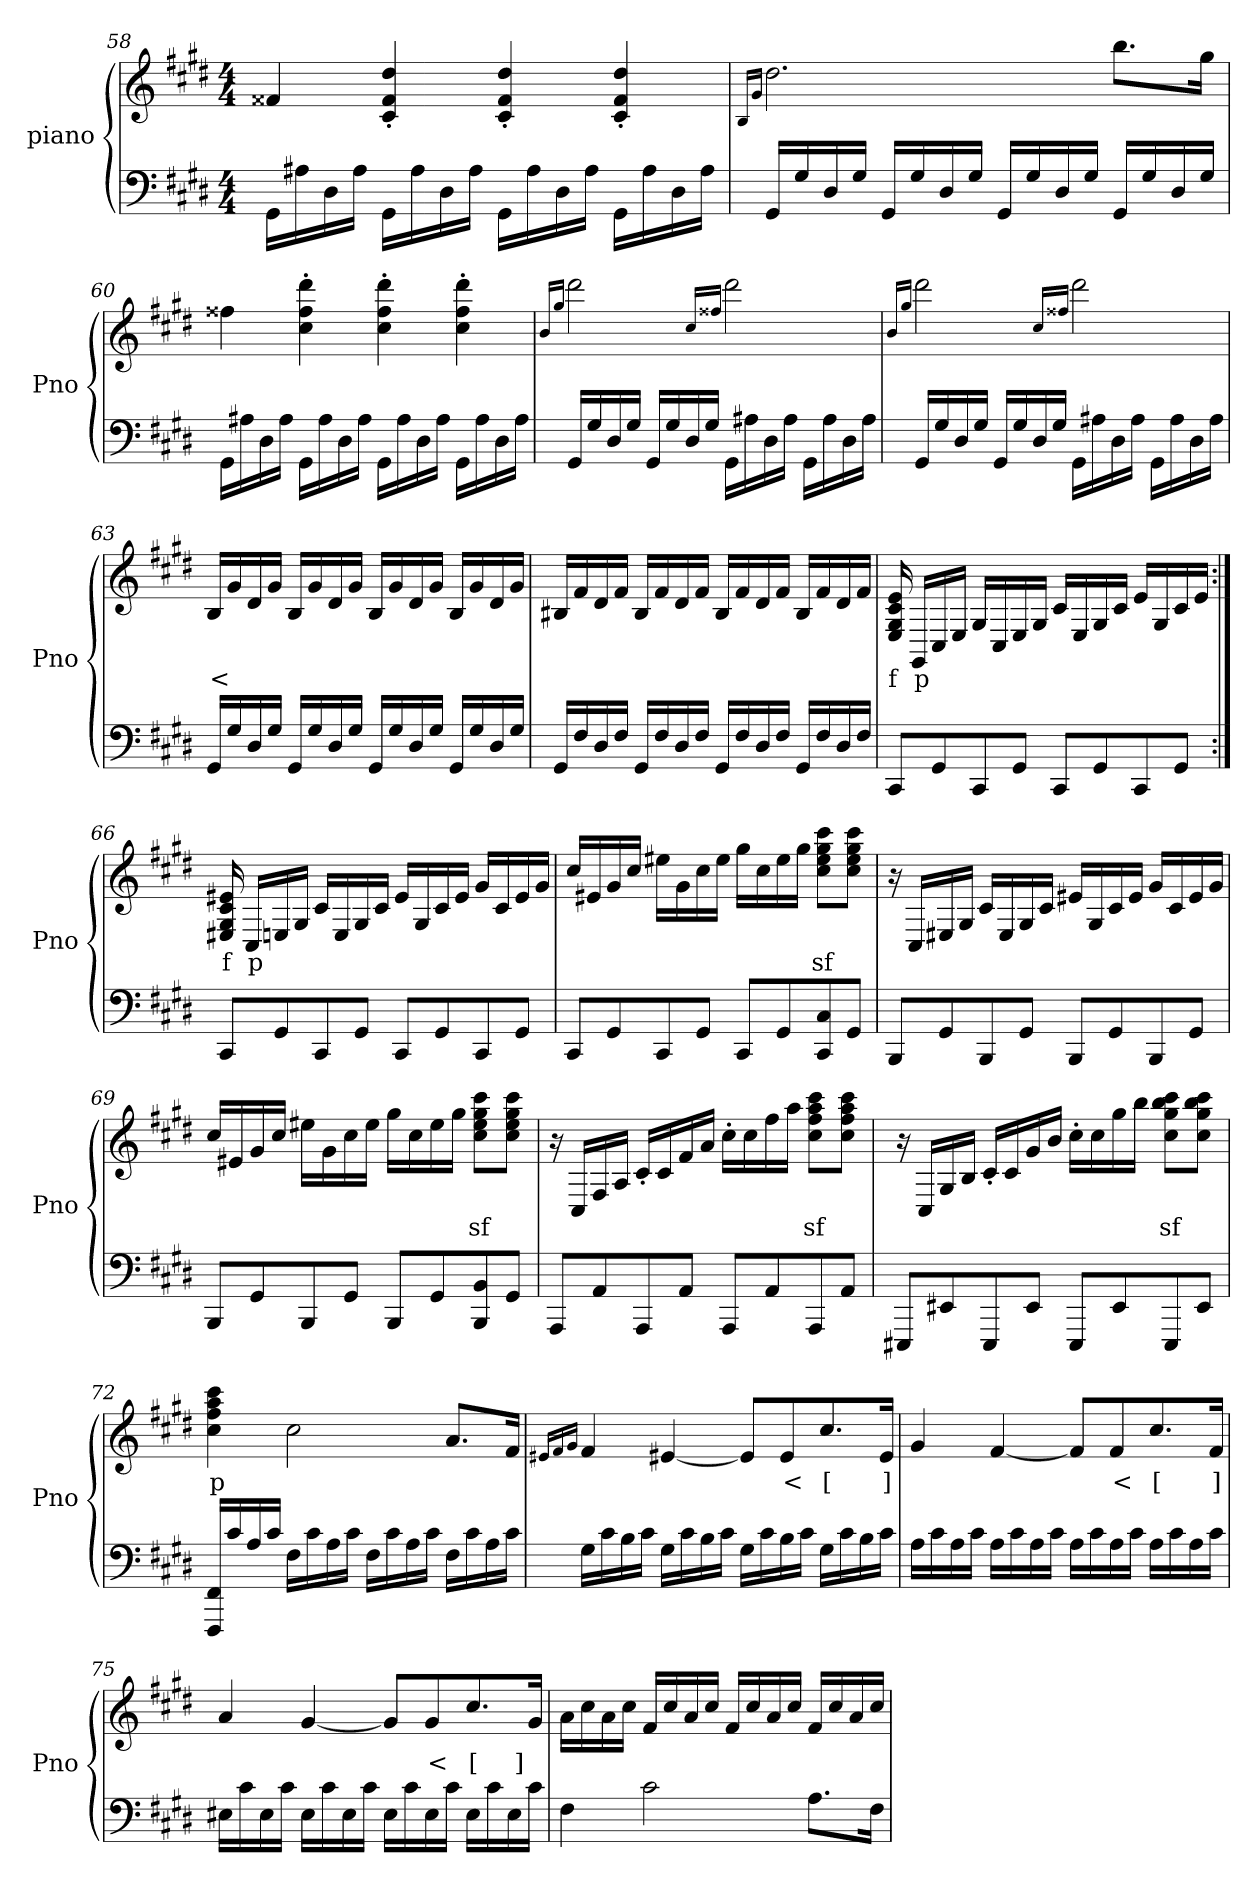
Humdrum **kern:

**kern	**kern	**text
*part2	*part1	*part1
*staff2	*staff1	*staff1
*I"piano	*I"piano	*
*I'Pno	*I'Pno	*
*clefF4	*clefG2	*
*k[f#c#g#d#]	*k[f#c#g#d#]	*
*c#:	*c#:	*
*M4/4	*M4/4	*
=58	=58	=58
16GG#\LL	4f##X/	.
16A#X\	.	.
16D#\	.	.
16A#\JJ	.	.
16GG#\LL	4c#/' 4f##/' 4dd#/'	.
16A#\	.	.
16D#\	.	.
16A#\JJ	.	.
16GG#\LL	4c#/' 4f##/' 4dd#/'	.
16A#\	.	.
16D#\	.	.
16A#\JJ	.	.
16GG#\LL	4c#/' 4f##/' 4dd#/'	.
16A#\	.	.
16D#\	.	.
16A#\JJ	.	.
=59	=59	=59
.	16qB/LL	.
.	16qg#/JJ	.
16GG#/LL	2.dd#\	.
16G#/	.	.
16D#/	.	.
16G#/JJ	.	.
16GG#/LL	.	.
16G#/	.	.
16D#/	.	.
16G#/JJ	.	.
16GG#/LL	.	.
16G#/	.	.
16D#/	.	.
16G#/JJ	.	.
16GG#/LL	8.bb\L	.
16G#/	.	.
16D#/	.	.
16G#/JJ	16gg#\Jk	.
!!LO:LB:g=z
=60	=60	=60
16GG#\LL	4ff##X\	.
16A#X\	.	.
16D#\	.	.
16A#\JJ	.	.
16GG#\LL	4cc#\' 4ff##\' 4ddd#\'	.
16A#\	.	.
16D#\	.	.
16A#\JJ	.	.
16GG#\LL	4cc#\' 4ff##\' 4ddd#\'	.
16A#\	.	.
16D#\	.	.
16A#\JJ	.	.
16GG#\LL	4cc#\' 4ff##\' 4ddd#\'	.
16A#\	.	.
16D#\	.	.
16A#\JJ	.	.
=61	=61	=61
.	16qb/LL	.
.	16qgg#/JJ	.
16GG#/LL	2ddd#\	.
16G#/	.	.
16D#/	.	.
16G#/JJ	.	.
16GG#/LL	.	.
16G#/	.	.
16D#/	.	.
16G#/JJ	.	.
.	16qcc#/LL	.
.	16qff##X/JJ	.
16GG#\LL	2ddd#\	.
16A#X\	.	.
16D#\	.	.
16A#\JJ	.	.
16GG#\LL	.	.
16A#\	.	.
16D#\	.	.
16A#\JJ	.	.
=62	=62	=62
.	16qb/LL	.
.	16qgg#/JJ	.
16GG#/LL	2ddd#\	.
16G#/	.	.
16D#/	.	.
16G#/JJ	.	.
16GG#/LL	.	.
16G#/	.	.
16D#/	.	.
16G#/JJ	.	.
.	16qcc#/LL	.
.	16qff##X/JJ	.
16GG#\LL	2ddd#\	.
16A#X\	.	.
16D#\	.	.
16A#\JJ	.	.
16GG#\LL	.	.
16A#\	.	.
16D#\	.	.
16A#\JJ	.	.
!!LO:LB:g=z
=63	=63	=63
16GG#/LL	16B/LL	<
16G#/	16g#/	.
16D#/	16d#/	.
16G#/JJ	16g#/JJ	.
16GG#/LL	16B/LL	.
16G#/	16g#/	.
16D#/	16d#/	.
16G#/JJ	16g#/JJ	.
16GG#/LL	16B/LL	.
16G#/	16g#/	.
16D#/	16d#/	.
16G#/JJ	16g#/JJ	.
16GG#/LL	16B/LL	.
16G#/	16g#/	.
16D#/	16d#/	.
16G#/JJ	16g#/JJ	.
=64	=64	=64
16GG#/LL	16B#X/LL	.
16F#/	16f#/	.
16D#/	16d#/	.
16F#/JJ	16f#/JJ	.
16GG#/LL	16B#/LL	.
16F#/	16f#/	.
16D#/	16d#/	.
16F#/JJ	16f#/JJ	.
16GG#/LL	16B#/LL	.
16F#/	16f#/	.
16D#/	16d#/	.
16F#/JJ	16f#/JJ	.
16GG#/LL	16B#/LL	.
16F#/	16f#/	.
16D#/	16d#/	.
16F#/JJ	16f#/JJ	.
=65	=65	=65
8CC#/L	16E/ 16G#/ 16c#/ 16e/	f
.	16GG#/LL	p
8GG#/	16C#/	.
.	16E/JJ	.
8CC#/	16G#/LL	.
.	16C#/	.
8GG#/J	16E/	.
.	16G#/JJ	.
8CC#/L	16c#/LL	.
.	16E/	.
8GG#/	16G#/	.
.	16c#/JJ	.
8CC#/	16e/LL	.
.	16G#/	.
8GG#/J	16c#/	.
.	16e/JJ	.
!!LO:PB:g=z
=66:|!	=66:|!	=66:|!
8CC#/L	16E#X/ 16G#/ 16c#/ 16e#X/	f
.	16C#/LL	p
8GG#/	16En/	.
.	16G#/JJ	.
8CC#/	16c#/LL	.
.	16E/	.
8GG#/J	16G#/	.
.	16c#/JJ	.
8CC#/L	16e#/LL	.
.	16G#/	.
8GG#/	16c#/	.
.	16e#/JJ	.
8CC#/	16g#/LL	.
.	16c#/	.
8GG#/J	16e#/	.
.	16g#/JJ	.
=67	=67	=67
8CC#/L	16cc#/LL	.
.	16e#X/	.
8GG#/	16g#/	.
.	16cc#/JJ	.
8CC#/	16ee#X\LL	.
.	16g#\	.
8GG#/J	16cc#\	.
.	16ee#\JJ	.
8CC#/L	16gg#\LL	.
.	16cc#\	.
8GG#/	16ee#\	.
.	16gg#\JJ	.
8CC#/ 8C#/	8cc#\ 8ee#\ 8gg#\ 8ccc#\L	sf
8GG#/J	8cc#\ 8ee#\ 8gg#\ 8ccc#\J	.
=68	=68	=68
8BBB/L	16r	.
.	16C#/LL	.
8GG#/	16E#X/	.
.	16G#/JJ	.
8BBB/	16c#/LL	.
.	16E#/	.
8GG#/J	16G#/	.
.	16c#/JJ	.
8BBB/L	16e#X/LL	.
.	16G#/	.
8GG#/	16c#/	.
.	16e#/JJ	.
8BBB/	16g#/LL	.
.	16c#/	.
8GG#/J	16e#/	.
.	16g#/JJ	.
!!LO:LB:g=z
=69	=69	=69
8BBB/L	16cc#/LL	.
.	16e#X/	.
8GG#/	16g#/	.
.	16cc#/JJ	.
8BBB/	16ee#X\LL	.
.	16g#\	.
8GG#/J	16cc#\	.
.	16ee#\JJ	.
8BBB/L	16gg#\LL	.
.	16cc#\	.
8GG#/	16ee#\	.
.	16gg#\JJ	.
8BBB/ 8BB/	8cc#\ 8ee#\ 8gg#\ 8ccc#\L	sf
8GG#/J	8cc#\ 8ee#\ 8gg#\ 8ccc#\J	.
=70	=70	=70
8AAA/L	16r	.
.	16C#/LL	.
8AA/	16F#/	.
.	16A/JJ	.
8AAA/	16c#'/LL	.
.	16c#/	.
8AA/J	16f#/	.
.	16a/JJ	.
8AAA/L	16cc#'\LL	.
.	16cc#\	.
8AA/	16ff#\	.
.	16aa\JJ	.
8AAA/	8cc#\ 8ff#\ 8aa\ 8ccc#\L	sf
8AA/J	8cc#\ 8ff#\ 8aa\ 8ccc#\J	.
=71	=71	=71
8EEE#X/L	16r	.
.	16C#/LL	.
8EE#X/	16G#/	.
.	16B/JJ	.
8EEE#/	16c#'/LL	.
.	16c#/	.
8EE#/J	16g#/	.
.	16b/JJ	.
8EEE#/L	16cc#'\LL	.
.	16cc#\	.
8EE#/	16gg#\	.
.	16bb\JJ	.
8EEE#/	8cc#\ 8gg#\ 8bb\ 8ccc#\L	sf
8EE#/J	8cc#\ 8gg#\ 8bb\ 8ccc#\J	.
!!LO:LB:g=z
=72	=72	=72
16FFF#/ 16FF#/LL	4cc#\ 4ff#\ 4aa\ 4ccc#\	p
16c#/	.	.
16A/	.	.
16c#/JJ	.	.
16F#\LL	2cc#\	.
16c#\	.	.
16A\	.	.
16c#\JJ	.	.
16F#\LL	.	.
16c#\	.	.
16A\	.	.
16c#\JJ	.	.
16F#\LL	8.a/L	.
16c#\	.	.
16A\	.	.
16c#\JJ	16f#/Jk	.
=73	=73	=73
.	16qe#X/LL	.
.	16qf#/	.
.	16qg#/JJ	.
16G#\LL	4f#/	.
16c#\	.	.
16B\	.	.
16c#\JJ	.	.
16G#\LL	[4e#/	.
16c#\	.	.
16B\	.	.
16c#\JJ	.	.
16G#\LL	8e#/L]	.
16c#\	.	.
16B\	8e#/	<
16c#\JJ	.	.
16G#\LL	8.cc#/	[
16c#\	.	.
16B\	.	.
16c#\JJ	16e#/Jk	]
=74	=74	=74
16A\LL	4g#/	.
16c#\	.	.
16A\	.	.
16c#\JJ	.	.
16A\LL	[4f#/	.
16c#\	.	.
16A\	.	.
16c#\JJ	.	.
16A\LL	8f#/L]	.
16c#\	.	.
16A\	8f#/	<
16c#\JJ	.	.
16A\LL	8.cc#/	[
16c#\	.	.
16A\	.	.
16c#\JJ	16f#/Jk	]
!!LO:LB:g=z
=75	=75	=75
16E#X\LL	4a/	.
16c#\	.	.
16E#\	.	.
16c#\JJ	.	.
16E#\LL	[4g#/	.
16c#\	.	.
16E#\	.	.
16c#\JJ	.	.
16E#\LL	8g#/L]	.
16c#\	.	.
16E#\	8g#/	<
16c#\JJ	.	.
16E#\LL	8.cc#/	[
16c#\	.	.
16E#\	.	.
16c#\JJ	16g#/Jk	]
=76	=76	=76
4F#\	16a\LL	.
.	16cc#\	.
.	16a\	.
.	16cc#\JJ	.
2c#\	16f#/LL	.
.	16cc#/	.
.	16a/	.
.	16cc#/JJ	.
.	16f#/LL	.
.	16cc#/	.
.	16a/	.
.	16cc#/JJ	.
8.A\L	16f#/LL	.
.	16cc#/	.
.	16a/	.
16F#\Jk	16cc#/JJ	.
=	=	=
*-	*-	*-
